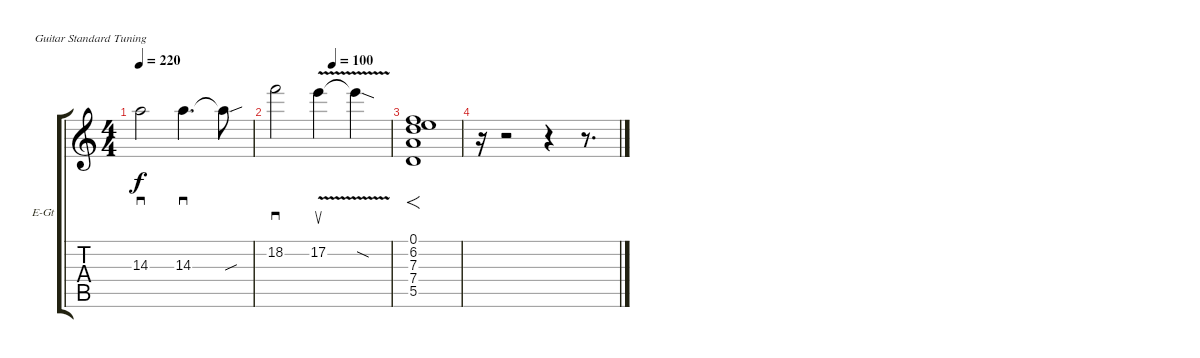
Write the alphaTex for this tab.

\bracketExtendMode groupsimilarinstruments
\firstSystemTrackNameOrientation horizontal
\otherSystemsTrackNameOrientation horizontal
\track ("Lead" "E-Gt") {instrument distortionguitar}
\staff {score tabs}
\tuning (E4 B3 G3 D3 A2 E2)
\ts (4 4)
\tempo 220
\clef g2
\scale
0.530973
\ks c
14.3.2{sd dy f} 14.3.4{d sd} 14.3{sou t}.8 |
\tempo (100 0.5)
\scale
0.469027 18.2.2{sd} 17.2{v}.4{su} 17.2{sod t}.4 |
\scale
0.324607 (0.1 6.2 7.3 7.4 5.5).1{f} |
\scale
0.675393 r.16 r.2 r.4 r.8{d} |
\scale
0.5 |
\scale
0.5
